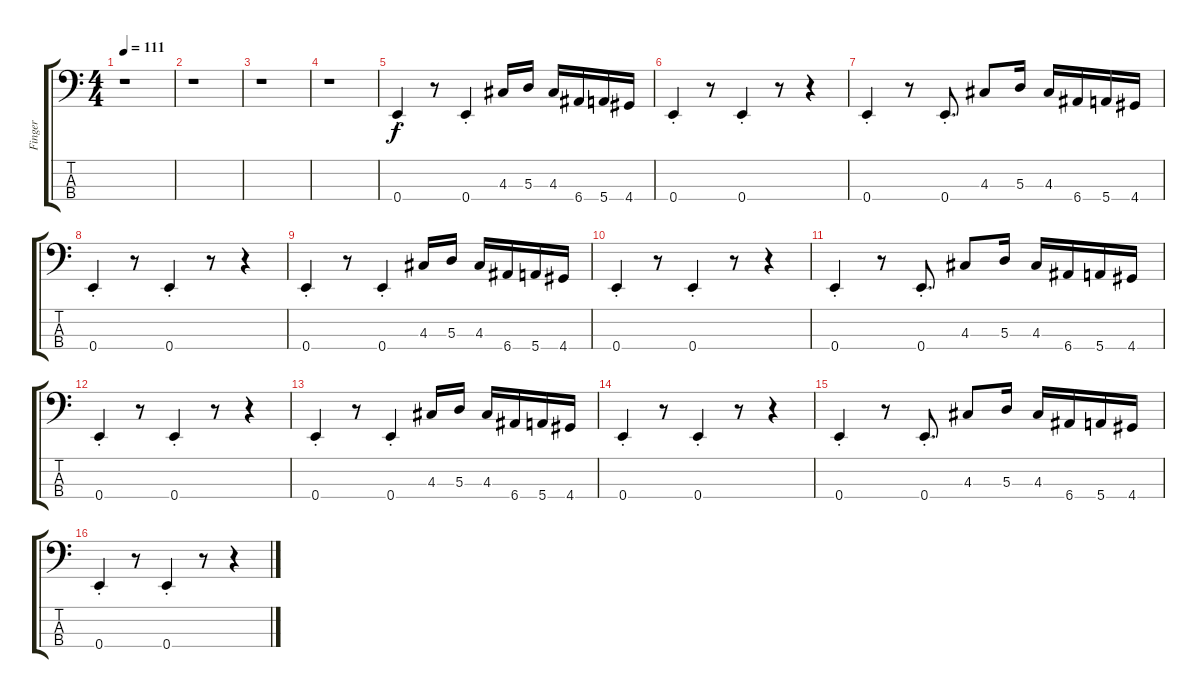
\track ("Finger" "Finger") {instrument electricbassfinger}
\staff {score tabs}
\tuning (G2 D2 A1 E1) {hide}
\ts (4 4)
\tempo 111
\clef f4
\ks c
r.1{dy f} |
r.1 |
r.1 |
r.1 |
0.4{st}.4 r.8 0.4{st}.4 4.3.16 5.3.16 4.3.16 6.4.16 5.4.16 4.4.16 |
0.4{st}.4 r.8 0.4{st}.4 r.8 r.4 |
0.4{st}.4 r.8 0.4{st}.8{d} 4.3.8 5.3.16 4.3.16 6.4.16 5.4.16 4.4.16 |
0.4{st}.4 r.8 0.4{st}.4 r.8 r.4 |
0.4{st}.4 r.8 0.4{st}.4 4.3.16 5.3.16 4.3.16 6.4.16 5.4.16 4.4.16 |
0.4{st}.4 r.8 0.4{st}.4 r.8 r.4 |
0.4{st}.4 r.8 0.4{st}.8{d} 4.3.8 5.3.16 4.3.16 6.4.16 5.4.16 4.4.16 |
0.4{st}.4 r.8 0.4{st}.4 r.8 r.4 |
0.4{st}.4 r.8 0.4{st}.4 4.3.16 5.3.16 4.3.16 6.4.16 5.4.16 4.4.16 |
0.4{st}.4 r.8 0.4{st}.4 r.8 r.4 |
0.4{st}.4 r.8 0.4{st}.8{d} 4.3.8 5.3.16 4.3.16 6.4.16 5.4.16 4.4.16 |
0.4{st}.4 r.8 0.4{st}.4 r.8 r.4
